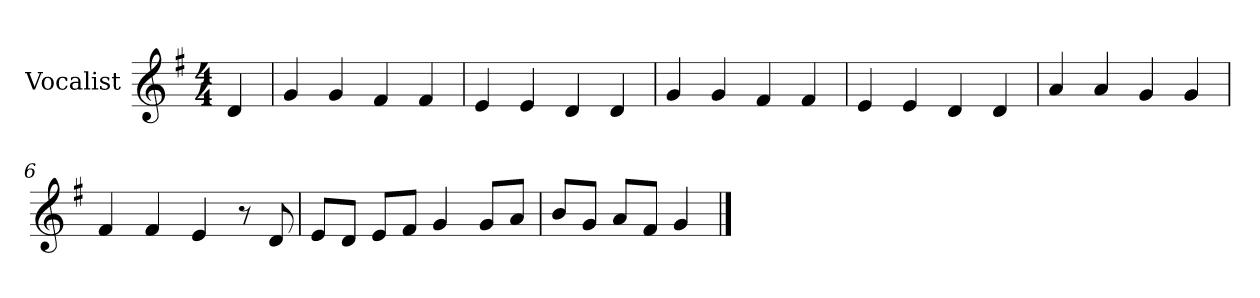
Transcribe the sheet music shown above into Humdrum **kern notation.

**kern
*part1
*staff1
*I"Vocalist
*k[f#]
*G:
*M4/4
=
4d
=1
4g
4g
4f#
4f#
=2
4e
4e
4d
4d
=3
4g
4g
4f#
4f#
=4
4e
4e
4d
4d
=5
4a
4a
4g
4g
=6
4f#
4f#
4e
8r
8d
=7
8eL
8dJ
8eL
8f#J
4g
8gL
8aJ
=8
8bL
8gJ
8aL
8f#J
4g
==
*-
